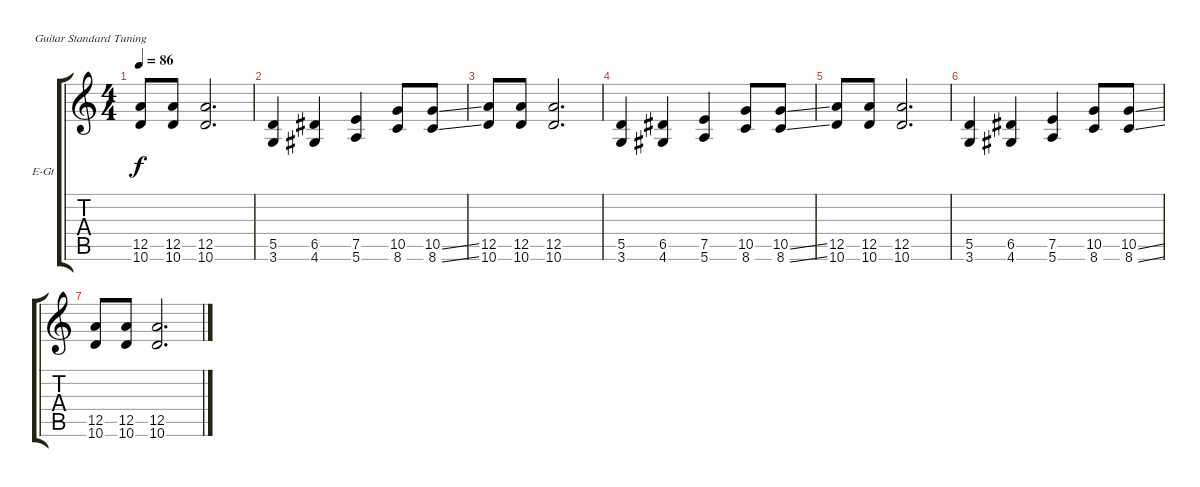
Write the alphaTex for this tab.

\bracketExtendMode groupsimilarinstruments
\firstSystemTrackNameOrientation horizontal
\otherSystemsTrackNameOrientation horizontal
\track ("Tony Distortion" "E-Gt") {instrument distortionguitar}
\staff {score tabs}
\tuning (E4 B3 G3 D3 A2 E2)
\ts (4 4)
\tempo 86
\clef g2
\scale
0.333333
\ks c
(12.5 10.6).8{dy f} (12.5 10.6).8 (12.5 10.6).2{d} |
\scale
0.333333 (5.5 3.6).4 (6.5 4.6).4 (7.5 5.6).4 (10.5 8.6).8 (10.5{ss} 8.6{ss}).8 |
\scale
0.333333 (12.5 10.6).8 (12.5 10.6).8 (12.5 10.6).2{d} |
\scale
0.333333 (5.5 3.6).4 (6.5 4.6).4 (7.5 5.6).4 (10.5 8.6).8 (10.5{ss} 8.6{ss}).8 |
\scale
0.333333 (12.5 10.6).8 (12.5 10.6).8 (12.5 10.6).2{d} |
\scale
0.333333 (5.5 3.6).4 (6.5 4.6).4 (7.5 5.6).4 (10.5 8.6).8 (10.5{ss} 8.6{ss}).8 |
\scale
0.333333 (12.5 10.6).8 (12.5 10.6).8 (12.5 10.6).2{d} |
\scale
0.333333 |
\scale
0.333333 |
\scale
0.333333 |
\scale
0.333333
